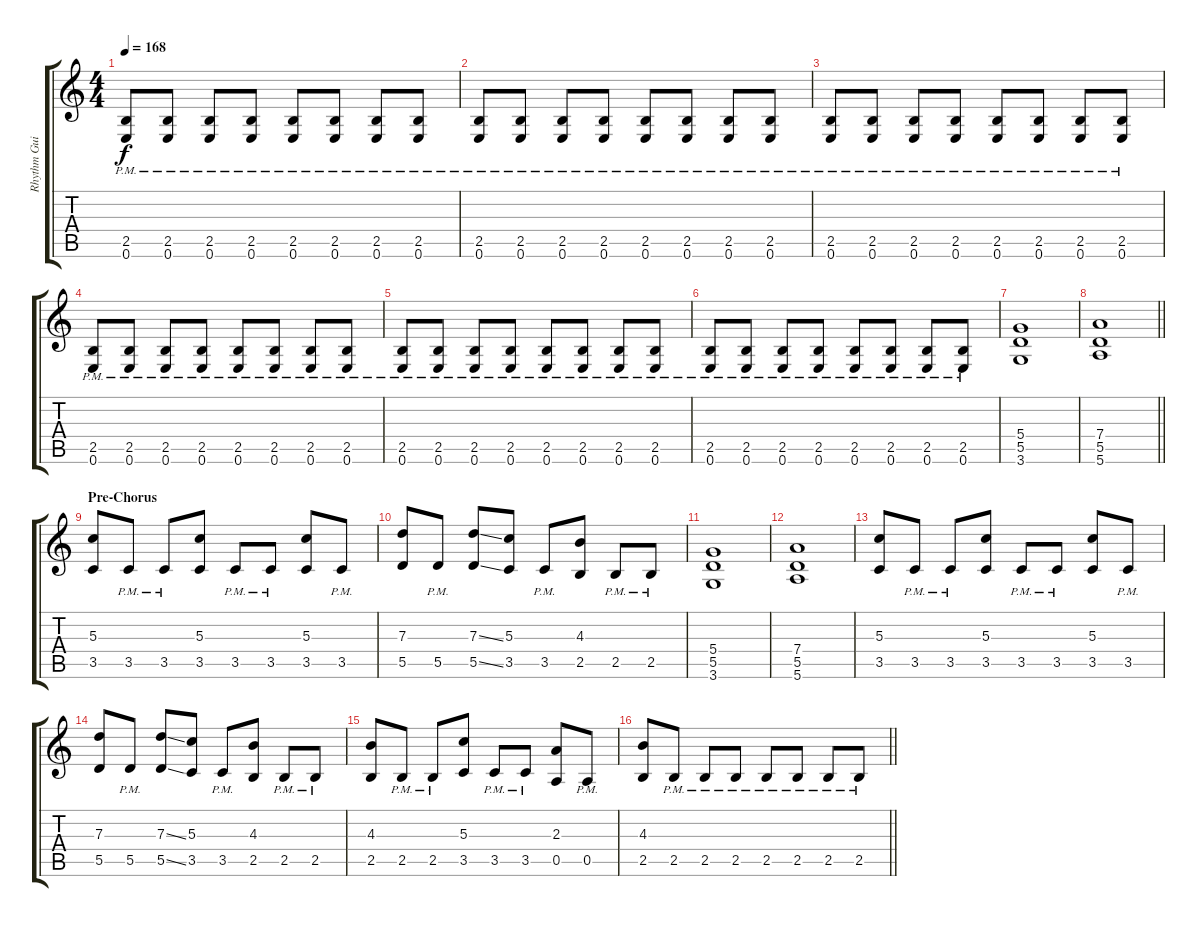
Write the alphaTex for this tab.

\track ("Rhythm Guitar I" "Rhythm Gui") {instrument overdrivenguitar}
\staff {score tabs}
\tuning (E4 B3 G3 D3 A2 E2) {hide}
\ts (4 4)
\tempo 168
\clef g2
\ks c
(2.5{pm} 0.6{pm}).8{dy f} (2.5{pm} 0.6{pm}).8 (2.5{pm} 0.6{pm}).8 (2.5{pm} 0.6{pm}).8 (2.5{pm} 0.6{pm}).8 (2.5{pm} 0.6{pm}).8 (2.5{pm} 0.6{pm}).8 (2.5{pm} 0.6{pm}).8 |
(2.5{pm} 0.6{pm}).8 (2.5{pm} 0.6{pm}).8 (2.5{pm} 0.6{pm}).8 (2.5{pm} 0.6{pm}).8 (2.5{pm} 0.6{pm}).8 (2.5{pm} 0.6{pm}).8 (2.5{pm} 0.6{pm}).8 (2.5{pm} 0.6{pm}).8 |
(2.5{pm} 0.6{pm}).8 (2.5{pm} 0.6{pm}).8 (2.5{pm} 0.6{pm}).8 (2.5{pm} 0.6{pm}).8 (2.5{pm} 0.6{pm}).8 (2.5{pm} 0.6{pm}).8 (2.5{pm} 0.6{pm}).8 (2.5{pm} 0.6{pm}).8 |
(2.5{pm} 0.6{pm}).8 (2.5{pm} 0.6{pm}).8 (2.5{pm} 0.6{pm}).8 (2.5{pm} 0.6{pm}).8 (2.5{pm} 0.6{pm}).8 (2.5{pm} 0.6{pm}).8 (2.5{pm} 0.6{pm}).8 (2.5{pm} 0.6{pm}).8 |
(2.5{pm} 0.6{pm}).8 (2.5{pm} 0.6{pm}).8 (2.5{pm} 0.6{pm}).8 (2.5{pm} 0.6{pm}).8 (2.5{pm} 0.6{pm}).8 (2.5{pm} 0.6{pm}).8 (2.5{pm} 0.6{pm}).8 (2.5{pm} 0.6{pm}).8 |
(2.5{pm} 0.6{pm}).8 (2.5{pm} 0.6{pm}).8 (2.5{pm} 0.6{pm}).8 (2.5{pm} 0.6{pm}).8 (2.5{pm} 0.6{pm}).8 (2.5{pm} 0.6{pm}).8 (2.5{pm} 0.6{pm}).8 (2.5{pm} 0.6{pm}).8 |
(5.4 5.5 3.6).1 |
\barLineRight lightlight
(7.4 5.5 5.6).1 |
\section ("" "Pre-Chorus")
(5.3 3.5).8 3.5{pm}.8 3.5{pm}.8 (5.3 3.5).8 3.5{pm}.8 3.5{pm}.8 (5.3 3.5).8 3.5{pm}.8 |
(7.3 5.5).8 5.5{pm}.8 (7.3{ss} 5.5{ss}).8 (5.3 3.5).8 3.5{pm}.8 (4.3 2.5).8 2.5{pm}.8 2.5{pm}.8 |
(5.4 5.5 3.6).1 |
(7.4 5.5 5.6).1 |
(5.3 3.5).8 3.5{pm}.8 3.5{pm}.8 (5.3 3.5).8 3.5{pm}.8 3.5{pm}.8 (5.3 3.5).8 3.5{pm}.8 |
(7.3 5.5).8 5.5{pm}.8 (7.3{ss} 5.5{ss}).8 (5.3 3.5).8 3.5{pm}.8 (4.3 2.5).8 2.5{pm}.8 2.5{pm}.8 |
(4.3 2.5).8 2.5{pm}.8 2.5{pm}.8 (5.3 3.5).8 3.5{pm}.8 3.5{pm}.8 (2.3 0.5).8 0.5{pm}.8 |
\barLineRight lightlight
(4.3 2.5).8 2.5{pm}.8 2.5{pm}.8 2.5{pm}.8 2.5{pm}.8 2.5{pm}.8 2.5{pm}.8 2.5{pm}.8
